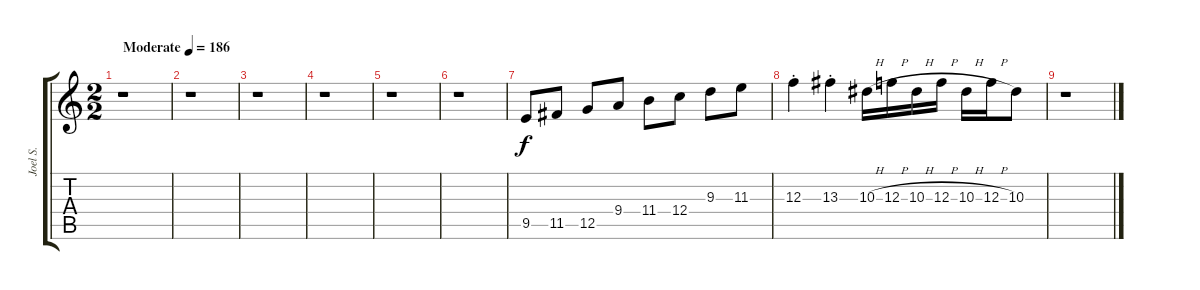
\track ("Joel S." "Joel S.") {instrument overdrivenguitar}
\staff {score tabs}
\tuning (D4 A3 F3 C3 G2 C2) {hide}
\ts (2 2)
\tempo (186 "Moderate")
\clef g2
\ks c
r.1{dy f instrument overdrivenguitar} |
r.1 |
r.1 |
r.1 |
r.1 |
r.1 |
9.5.8 11.5.8 12.5.8 9.4.8 11.4.8 12.4.8 9.3.8 11.3.8 |
12.3{st}.4 13.3{st}.4 10.3{h}.16 12.3{h}.16 10.3{h}.16 12.3{h}.16 10.3{h}.16 12.3{h}.16 10.3.8 |
r.1
